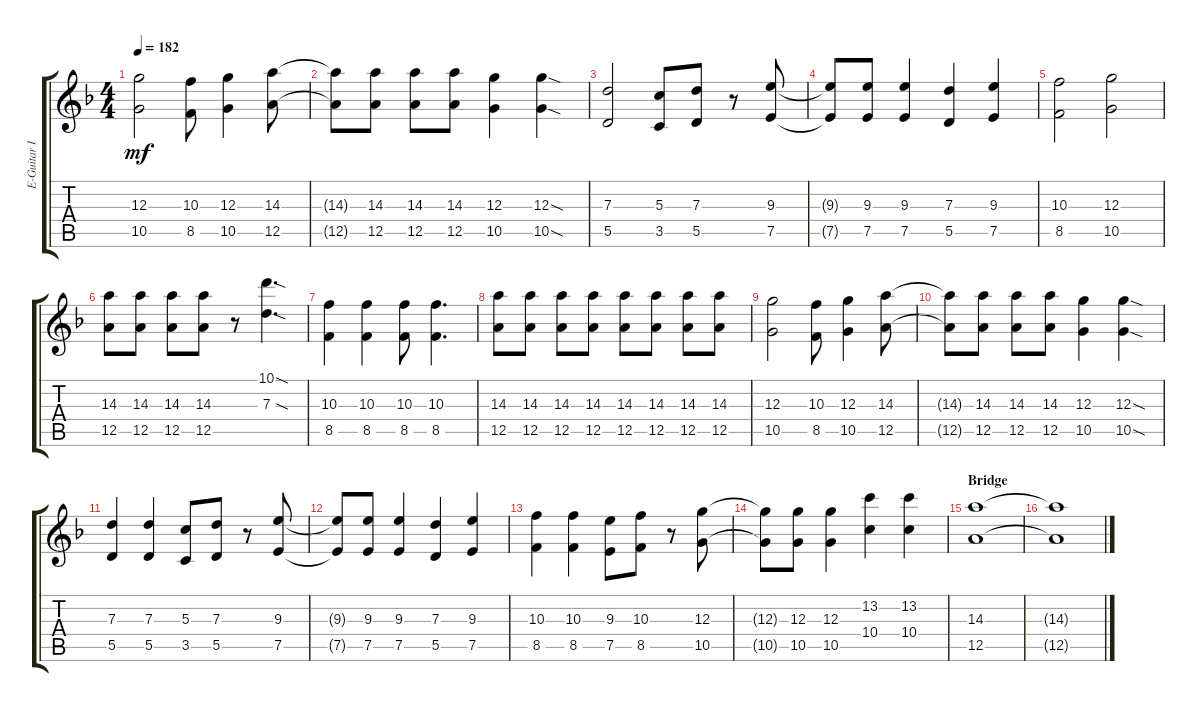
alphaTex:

\track ("E-Guitar III" "E-Guitar I") {instrument distortionguitar}
\staff {score tabs}
\tuning (E4 B3 G3 D3 A2 D2) {hide}
\ts (4 4)
\tempo 182
\clef g2
\ks f
(12.3 10.5).2{dy mf} (10.3 8.5).8 (12.3 10.5).4 (14.3 12.5).8 |
(14.3{t} 12.5{t}).8 (14.3 12.5).8 (14.3 12.5).8 (14.3 12.5).8 (12.3 10.5).4 (12.3{sod} 10.5{sod}).4 |
(7.3 5.5).2 (5.3 3.5).8 (7.3 5.5).8 r.8 (9.3 7.5).8 |
(9.3{t} 7.5{t}).8 (9.3 7.5).8 (9.3 7.5).4 (7.3 5.5).4 (9.3 7.5).4 |
(10.3 8.5).2 (12.3 10.5).2 |
(14.3 12.5).8 (14.3 12.5).8 (14.3 12.5).8 (14.3 12.5).8 r.8 (10.1{sod} 7.3{sod}).4{d} |
(10.3 8.5).4 (10.3 8.5).4 (10.3 8.5).8 (10.3 8.5).4{d} |
(14.3 12.5).8 (14.3 12.5).8 (14.3 12.5).8 (14.3 12.5).8 (14.3 12.5).8 (14.3 12.5).8 (14.3 12.5).8 (14.3 12.5).8 |
(12.3 10.5).2 (10.3 8.5).8 (12.3 10.5).4 (14.3 12.5).8 |
(14.3{t} 12.5{t}).8 (14.3 12.5).8 (14.3 12.5).8 (14.3 12.5).8 (12.3 10.5).4 (12.3{sod} 10.5{sod}).4 |
(7.3 5.5).4 (7.3 5.5).4 (5.3 3.5).8 (7.3 5.5).8 r.8 (9.3 7.5).8 |
(9.3{t} 7.5{t}).8 (9.3 7.5).8 (9.3 7.5).4 (7.3 5.5).4 (9.3 7.5).4 |
(10.3 8.5).4 (10.3 8.5).4 (9.3 7.5).8 (10.3 8.5).8 r.8 (12.3 10.5).8 |
(12.3{t} 10.5{t}).8 (12.3 10.5).8 (12.3 10.5).4 (13.2 10.4).4 (13.2 10.4).4 |
\section ("" "Bridge")
(14.3 12.5).1 |
(14.3{t} 12.5{t}).1
